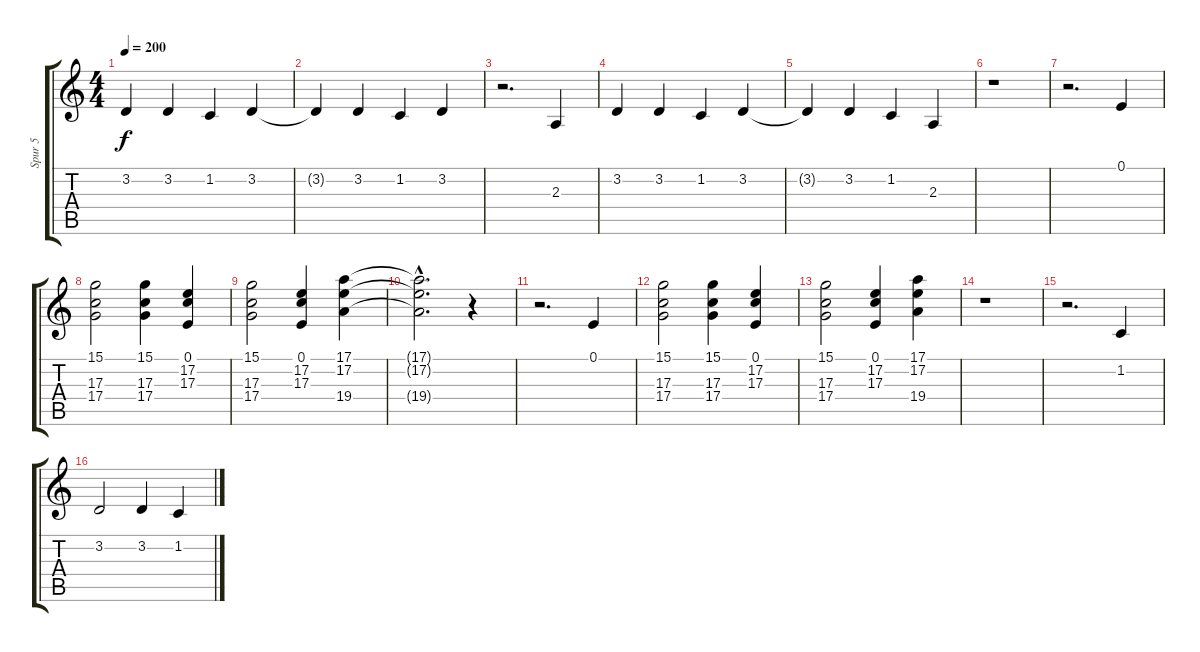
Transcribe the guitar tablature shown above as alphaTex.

\track ("Spur 5" "Spur 5") {instrument pad3polysynth}
\staff {score tabs}
\tuning (E4 B3 G3 D3 A2 E2) {hide}
\ts (4 4)
\tempo 200
\clef g2
\ks c
3.2{t}.4{dy f} 3.2.4 1.2.4 3.2.4 |
3.2{t}.4 3.2.4 1.2.4 3.2.4 |
r.2{d} 2.3.4 |
3.2.4 3.2.4 1.2.4 3.2.4 |
3.2{t}.4 3.2.4 1.2.4 2.3.4 |
r.1 |
r.2{d} 0.1.4 |
(15.1 17.3 17.4).2 (15.1 17.3 17.4).4 (0.1 17.2 17.3).4 |
(15.1 17.3 17.4).2 (0.1 17.2 17.3).4 (17.1 17.2 19.4).4 |
(17.1{hac t} 17.2{hac t} 19.4{hac t}).2{d} r.4 |
r.2{d} 0.1.4 |
(15.1 17.3 17.4).2 (15.1 17.3 17.4).4 (0.1 17.2 17.3).4 |
(15.1 17.3 17.4).2 (0.1 17.2 17.3).4 (17.1 17.2 19.4).4 |
r.1 |
r.2{d} 1.2.4 |
3.2.2 3.2.4 1.2.4
